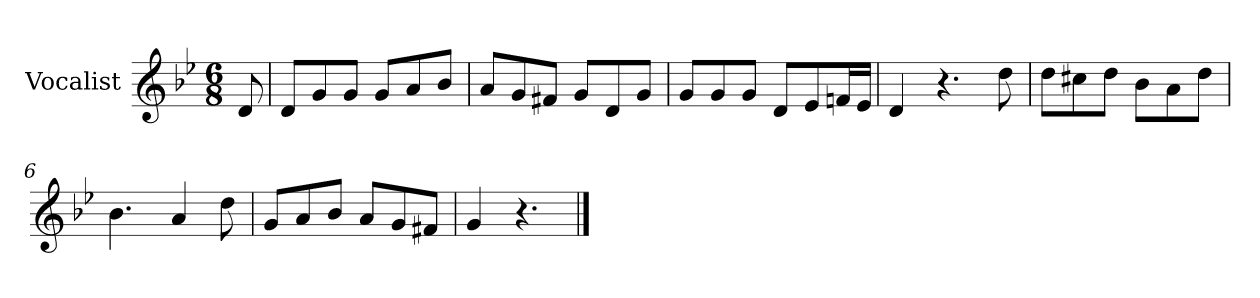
**kern
*part1
*staff1
*I"Vocalist
*k[b-e-]
*g:
*M6/8
=
8d
=1
8dL
8g
8gJ
8gL
8a
8b-J
=2
8aL
8g
8f#XJ
8gL
8d
8gJ
=3
8gL
8g
8gJ
8dL
8e-
16fnL
16e-JJ
=4
4d
4.r
8dd
=5
8ddL
8cc#X
8ddJ
8b-L
8a
8ddJ
=6
4.b-
4a
8dd
=7
8gL
8a
8b-J
8aL
8g
8f#XJ
=8
4g
4.r
==
*-
